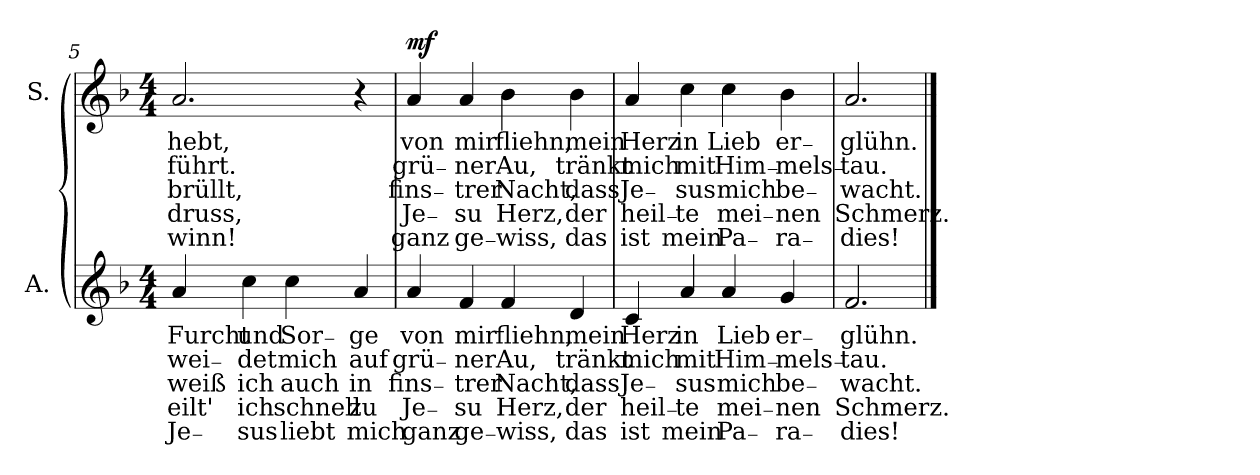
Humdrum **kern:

**kern	**text	**text	**text	**text	**text	**kern	**text	**text	**text	**text	**text	**dynam
*part2	*part2	*part2	*part2	*part2	*part2	*part1	*part1	*part1	*part1	*part1	*part1	*part1
*staff2	*staff2	*staff2	*staff2	*staff2	*staff2	*staff1	*staff1	*staff1	*staff1	*staff1	*staff1	*staff1
*I"A.	*	*	*	*	*	*I"S.	*	*	*	*	*	*
*clefG2	*	*	*	*	*	*clefG2	*	*	*	*	*	*
*k[b-]	*	*	*	*	*	*k[b-]	*	*	*	*	*	*
*F:	*	*	*	*	*	*F:	*	*	*	*	*	*
*M4/4	*	*	*	*	*	*M4/4	*	*	*	*	*	*
=5	=5	=5	=5	=5	=5	=5	=5	=5	=5	=5	=5	=5
!	!LO:LY:b	!LO:LY:b	!LO:LY:b	!LO:LY:b	!LO:LY:b	!	!	!	!	!	!	!
!	!	!	!	!	!	!	!LO:LY:b	!LO:LY:b	!LO:LY:b	!LO:LY:b	!LO:LY:b	!
4a/	Furcht	wei₋	weiß	eilt'	Je₋	2.a/	hebt,	führt.	brüllt,	druss,	winn!	.
!	!LO:LY:b	!LO:LY:b	!LO:LY:b	!LO:LY:b	!LO:LY:b	!	!	!	!	!	!	!
4cc\	und	det	ich	ich	sus	.	.	.	.	.	.	.
!	!LO:LY:b	!LO:LY:b	!LO:LY:b	!LO:LY:b	!LO:LY:b	!	!	!	!	!	!	!
4cc\	Sor₋	mich	auch	schnell	liebt	.	.	.	.	.	.	.
!	!LO:LY:b	!LO:LY:b	!LO:LY:b	!LO:LY:b	!LO:LY:b	!	!	!	!	!	!	!
4a/	ge	auf	in	zu	mich	4r	.	.	.	.	.	.
!!LO:LB:g=z
=6	=6	=6	=6	=6	=6	=6	=6	=6	=6	=6	=6	=6
!	!LO:LY:b	!LO:LY:b	!LO:LY:b	!LO:LY:b	!LO:LY:b	!	!	!	!	!	!	!
!	!	!	!	!	!	!	!LO:LY:b	!LO:LY:b	!LO:LY:b	!LO:LY:b	!LO:LY:b	!LO:DY:a
4a/	von	grü₋	fins₋	Je₋	ganz	4a/	von	grü₋	fins₋	Je₋	ganz	mf
!	!LO:LY:b	!LO:LY:b	!LO:LY:b	!LO:LY:b	!LO:LY:b	!	!	!	!	!	!	!
!	!	!	!	!	!	!	!LO:LY:b	!LO:LY:b	!LO:LY:b	!LO:LY:b	!LO:LY:b	!
4f/	mir	ner	trer	su	ge₋	4a/	mir	ner	trer	su	ge₋	.
!	!LO:LY:b	!LO:LY:b	!LO:LY:b	!LO:LY:b	!LO:LY:b	!	!	!	!	!	!	!
!	!	!	!	!	!	!	!LO:LY:b	!LO:LY:b	!LO:LY:b	!LO:LY:b	!LO:LY:b	!
4f/	fliehn,	Au,	Nacht,	Herz,	wiss,	4b-\	fliehn,	Au,	Nacht,	Herz,	wiss,	.
!	!LO:LY:b	!LO:LY:b	!LO:LY:b	!LO:LY:b	!LO:LY:b	!	!	!	!	!	!	!
!	!	!	!	!	!	!	!LO:LY:b	!LO:LY:b	!LO:LY:b	!LO:LY:b	!LO:LY:b	!
4d/	mein	tränkt	dass	der	das	4b-\	mein	tränkt	dass	der	das	.
=7	=7	=7	=7	=7	=7	=7	=7	=7	=7	=7	=7	=7
!	!LO:LY:b	!LO:LY:b	!LO:LY:b	!LO:LY:b	!LO:LY:b	!	!	!	!	!	!	!
!	!	!	!	!	!	!	!LO:LY:b	!LO:LY:b	!LO:LY:b	!LO:LY:b	!LO:LY:b	!
4c/	Herz	mich	Je₋	heil₋	ist	4a/	Herz	mich	Je₋	heil₋	ist	.
!	!LO:LY:b	!LO:LY:b	!LO:LY:b	!LO:LY:b	!LO:LY:b	!	!	!	!	!	!	!
!	!	!	!	!	!	!	!LO:LY:b	!LO:LY:b	!LO:LY:b	!LO:LY:b	!LO:LY:b	!
4a/	in	mit	sus	te	mein	4cc\	in	mit	sus	te	mein	.
!	!LO:LY:b	!LO:LY:b	!LO:LY:b	!LO:LY:b	!LO:LY:b	!	!	!	!	!	!	!
!	!	!	!	!	!	!	!LO:LY:b	!LO:LY:b	!LO:LY:b	!LO:LY:b	!LO:LY:b	!
4a/	Lieb	Him₋	mich	mei₋	Pa₋	4cc\	Lieb	Him₋	mich	mei₋	Pa₋	.
!	!LO:LY:b	!LO:LY:b	!LO:LY:b	!LO:LY:b	!LO:LY:b	!	!	!	!	!	!	!
!	!	!	!	!	!	!	!LO:LY:b	!LO:LY:b	!LO:LY:b	!LO:LY:b	!LO:LY:b	!
4g/	er₋	mels₋	be₋	nen	ra₋	4b-\	er₋	mels₋	be₋	nen	ra₋	.
=8	=8	=8	=8	=8	=8	=8	=8	=8	=8	=8	=8	=8
!	!LO:LY:b	!LO:LY:b	!LO:LY:b	!LO:LY:b	!LO:LY:b	!	!	!	!	!	!	!
!	!	!	!	!	!	!	!LO:LY:b	!LO:LY:b	!LO:LY:b	!LO:LY:b	!LO:LY:b	!
2.f/	glühn.	tau.	wacht.	Schmerz.	dies!	2.a/	glühn.	tau.	wacht.	Schmerz.	dies!	.
==	==	==	==	==	==	==	==	==	==	==	==	==
*-	*-	*-	*-	*-	*-	*-	*-	*-	*-	*-	*-	*-
